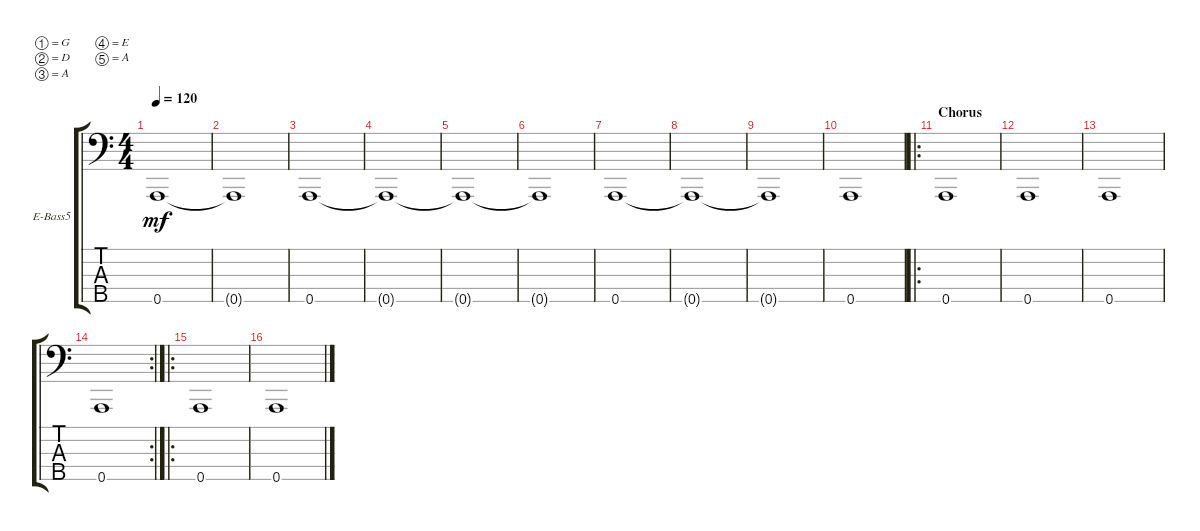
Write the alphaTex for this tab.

\bracketExtendMode groupsimilarinstruments
\firstSystemTrackNameOrientation horizontal
\otherSystemsTrackNameOrientation horizontal
\track ("Electric Bass" "E-Bass5") {instrument electricbassfinger}
\staff {score tabs}
\tuning (G2 D2 A1 E1 A0)
\ts (4 4)
\tempo 120
\clef f4
\ks c
0.5{t}.1{dy mf} |
0.5{t}.1 |
0.5.1 |
0.5{t}.1 |
0.5{t}.1 |
0.5{t}.1 |
0.5.1 |
0.5{t}.1 |
0.5{t}.1 |
0.5.1 |
\ro
\section ("" "Chorus")
0.5.1 |
0.5.1 |
0.5.1 |
\rc 2
0.5.1 |
\ro
0.5.1 |
0.5.1
